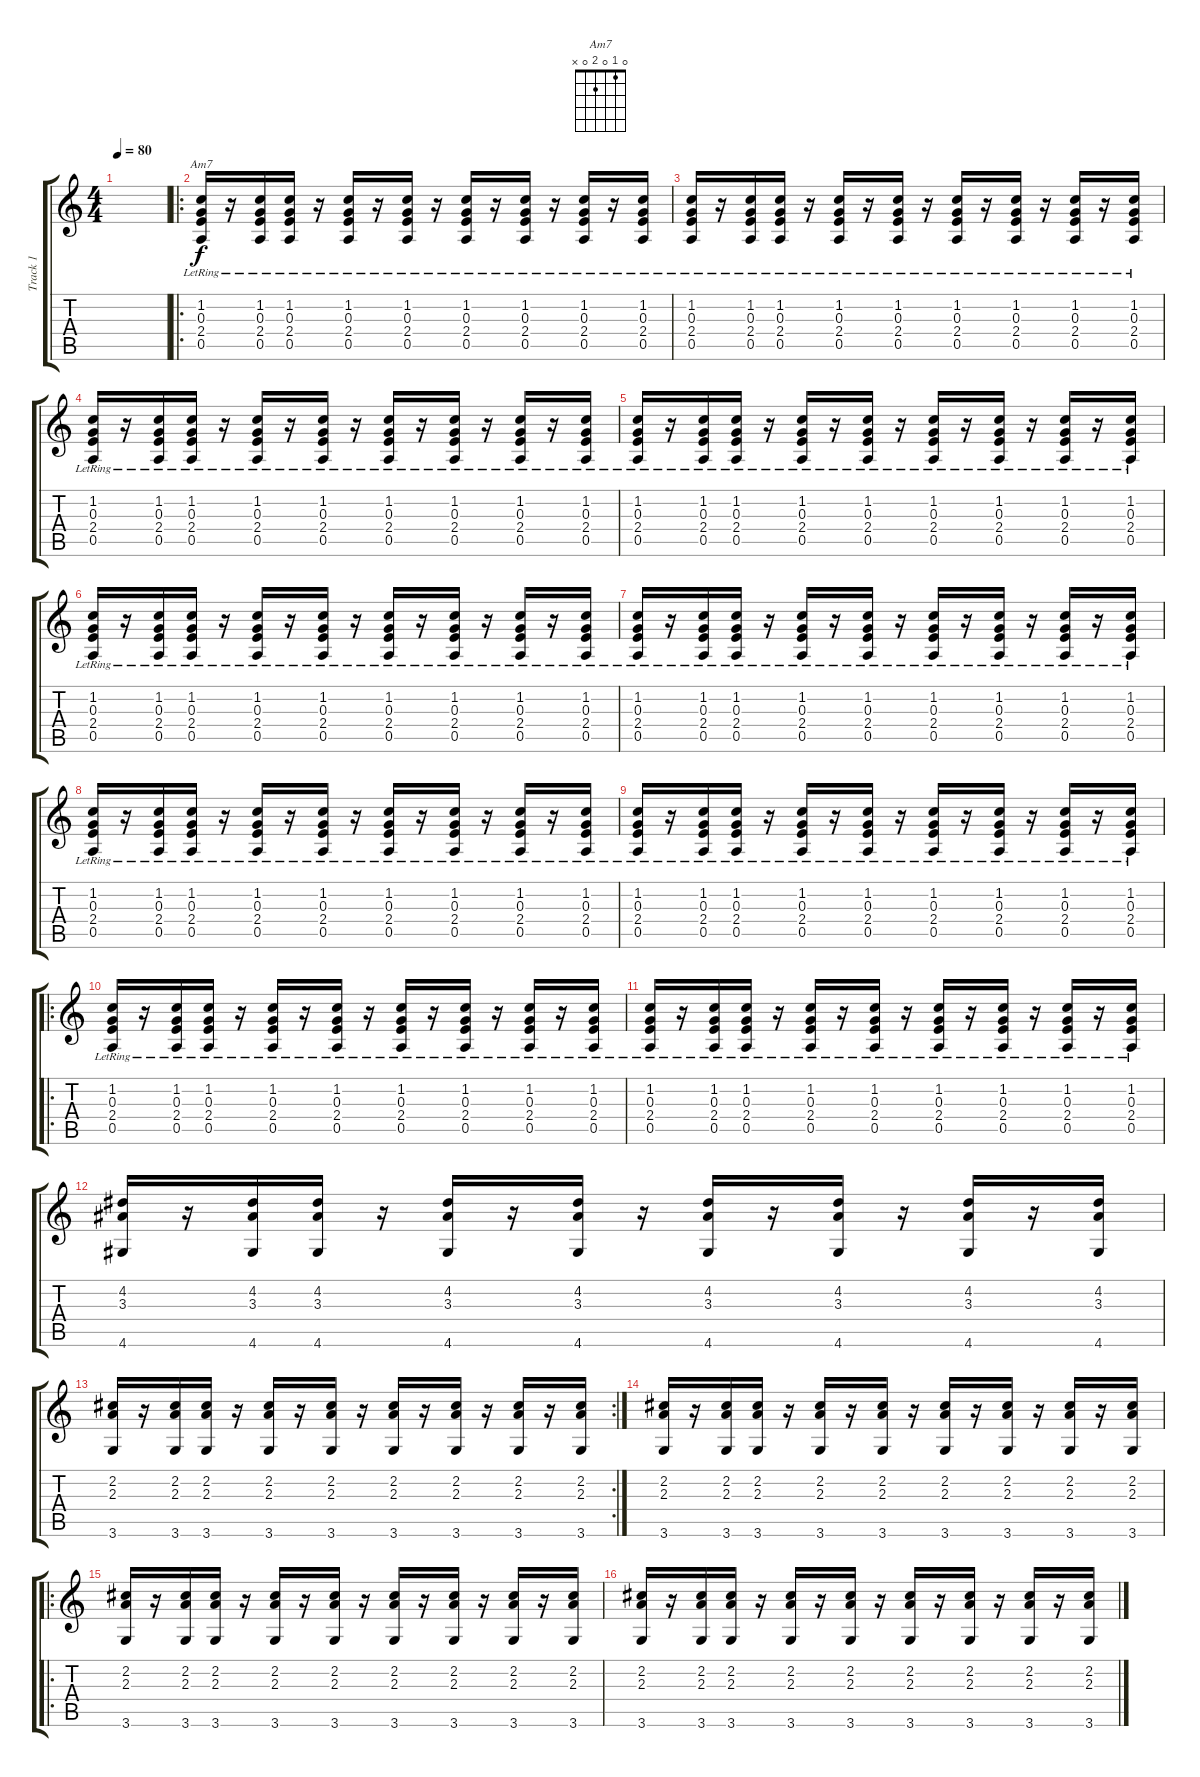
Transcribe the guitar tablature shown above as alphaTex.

\track ("Track 1" "Track 1") {instrument electricguitarjazz}
\staff {score tabs}
\tuning (E4 B3 G3 D3 A2 E2) {hide}
\chord ("Am7" 0 1 0 2 0 x)
\ts (4 4)
\tempo 80
\clef g2
\ks c
|
\ro
(1.2{lr} 0.3{lr} 2.4{lr} 0.5{lr}).16{ch "Am7"} r.16 (1.2{lr} 0.3{lr} 2.4{lr} 0.5{lr}).16 (1.2{lr} 0.3{lr} 2.4{lr} 0.5{lr}).16 r.16 (1.2{lr} 0.3{lr} 2.4{lr} 0.5{lr}).16 r.16 (1.2{lr} 0.3{lr} 2.4{lr} 0.5{lr}).16 r.16 (1.2{lr} 0.3{lr} 2.4{lr} 0.5{lr}).16 r.16 (1.2{lr} 0.3{lr} 2.4{lr} 0.5{lr}).16 r.16 (1.2{lr} 0.3{lr} 2.4{lr} 0.5{lr}).16 r.16 (1.2{lr} 0.3{lr} 2.4 0.5{lr}).16 |
(1.2{lr} 0.3{lr} 2.4{lr} 0.5{lr}).16 r.16 (1.2{lr} 0.3{lr} 2.4{lr} 0.5{lr}).16 (1.2{lr} 0.3{lr} 2.4{lr} 0.5{lr}).16 r.16 (1.2{lr} 0.3{lr} 2.4{lr} 0.5{lr}).16 r.16 (1.2{lr} 0.3{lr} 2.4{lr} 0.5{lr}).16 r.16 (1.2{lr} 0.3{lr} 2.4{lr} 0.5{lr}).16 r.16 (1.2{lr} 0.3{lr} 2.4{lr} 0.5{lr}).16 r.16 (1.2{lr} 0.3{lr} 2.4{lr} 0.5{lr}).16 r.16 (1.2{lr} 0.3{lr} 2.4 0.5{lr}).16 |
(1.2{lr} 0.3{lr} 2.4{lr} 0.5{lr}).16 r.16 (1.2{lr} 0.3{lr} 2.4{lr} 0.5{lr}).16 (1.2{lr} 0.3{lr} 2.4{lr} 0.5{lr}).16 r.16 (1.2{lr} 0.3{lr} 2.4{lr} 0.5{lr}).16 r.16 (1.2{lr} 0.3{lr} 2.4{lr} 0.5{lr}).16 r.16 (1.2{lr} 0.3{lr} 2.4{lr} 0.5{lr}).16 r.16 (1.2{lr} 0.3{lr} 2.4{lr} 0.5{lr}).16 r.16 (1.2{lr} 0.3{lr} 2.4{lr} 0.5{lr}).16 r.16 (1.2{lr} 0.3{lr} 2.4 0.5{lr}).16 |
(1.2{lr} 0.3{lr} 2.4{lr} 0.5{lr}).16 r.16 (1.2{lr} 0.3{lr} 2.4{lr} 0.5{lr}).16 (1.2{lr} 0.3{lr} 2.4{lr} 0.5{lr}).16 r.16 (1.2{lr} 0.3{lr} 2.4{lr} 0.5{lr}).16 r.16 (1.2{lr} 0.3{lr} 2.4{lr} 0.5{lr}).16 r.16 (1.2{lr} 0.3{lr} 2.4{lr} 0.5{lr}).16 r.16 (1.2{lr} 0.3{lr} 2.4{lr} 0.5{lr}).16 r.16 (1.2{lr} 0.3{lr} 2.4{lr} 0.5{lr}).16 r.16 (1.2{lr} 0.3{lr} 2.4 0.5{lr}).16 |
(1.2{lr} 0.3{lr} 2.4{lr} 0.5{lr}).16 r.16 (1.2{lr} 0.3{lr} 2.4{lr} 0.5{lr}).16 (1.2{lr} 0.3{lr} 2.4{lr} 0.5{lr}).16 r.16 (1.2{lr} 0.3{lr} 2.4{lr} 0.5{lr}).16 r.16 (1.2{lr} 0.3{lr} 2.4{lr} 0.5{lr}).16 r.16 (1.2{lr} 0.3{lr} 2.4{lr} 0.5{lr}).16 r.16 (1.2{lr} 0.3{lr} 2.4{lr} 0.5{lr}).16 r.16 (1.2{lr} 0.3{lr} 2.4{lr} 0.5{lr}).16 r.16 (1.2{lr} 0.3{lr} 2.4 0.5{lr}).16 |
(1.2{lr} 0.3{lr} 2.4{lr} 0.5{lr}).16 r.16 (1.2{lr} 0.3{lr} 2.4{lr} 0.5{lr}).16 (1.2{lr} 0.3{lr} 2.4{lr} 0.5{lr}).16 r.16 (1.2{lr} 0.3{lr} 2.4{lr} 0.5{lr}).16 r.16 (1.2{lr} 0.3{lr} 2.4{lr} 0.5{lr}).16 r.16 (1.2{lr} 0.3{lr} 2.4{lr} 0.5{lr}).16 r.16 (1.2{lr} 0.3{lr} 2.4{lr} 0.5{lr}).16 r.16 (1.2{lr} 0.3{lr} 2.4{lr} 0.5{lr}).16 r.16 (1.2{lr} 0.3{lr} 2.4 0.5{lr}).16 |
(1.2{lr} 0.3{lr} 2.4{lr} 0.5{lr}).16 r.16 (1.2{lr} 0.3{lr} 2.4{lr} 0.5{lr}).16 (1.2{lr} 0.3{lr} 2.4{lr} 0.5{lr}).16 r.16 (1.2{lr} 0.3{lr} 2.4{lr} 0.5{lr}).16 r.16 (1.2{lr} 0.3{lr} 2.4{lr} 0.5{lr}).16 r.16 (1.2{lr} 0.3{lr} 2.4{lr} 0.5{lr}).16 r.16 (1.2{lr} 0.3{lr} 2.4{lr} 0.5{lr}).16 r.16 (1.2{lr} 0.3{lr} 2.4{lr} 0.5{lr}).16 r.16 (1.2{lr} 0.3{lr} 2.4 0.5{lr}).16 |
(1.2{lr} 0.3{lr} 2.4{lr} 0.5{lr}).16 r.16 (1.2{lr} 0.3{lr} 2.4{lr} 0.5{lr}).16 (1.2{lr} 0.3{lr} 2.4{lr} 0.5{lr}).16 r.16 (1.2{lr} 0.3{lr} 2.4{lr} 0.5{lr}).16 r.16 (1.2{lr} 0.3{lr} 2.4{lr} 0.5{lr}).16 r.16 (1.2{lr} 0.3{lr} 2.4{lr} 0.5{lr}).16 r.16 (1.2{lr} 0.3{lr} 2.4{lr} 0.5{lr}).16 r.16 (1.2{lr} 0.3{lr} 2.4{lr} 0.5{lr}).16 r.16 (1.2{lr} 0.3{lr} 2.4 0.5{lr}).16 |
\ro
(1.2{lr} 0.3{lr} 2.4{lr} 0.5{lr}).16 r.16 (1.2{lr} 0.3{lr} 2.4{lr} 0.5{lr}).16 (1.2{lr} 0.3{lr} 2.4{lr} 0.5{lr}).16 r.16 (1.2{lr} 0.3{lr} 2.4{lr} 0.5{lr}).16 r.16 (1.2{lr} 0.3{lr} 2.4{lr} 0.5{lr}).16 r.16 (1.2{lr} 0.3{lr} 2.4{lr} 0.5{lr}).16 r.16 (1.2{lr} 0.3{lr} 2.4{lr} 0.5{lr}).16 r.16 (1.2{lr} 0.3{lr} 2.4{lr} 0.5{lr}).16 r.16 (1.2{lr} 0.3{lr} 2.4 0.5{lr}).16 |
(1.2{lr} 0.3{lr} 2.4{lr} 0.5{lr}).16 r.16 (1.2{lr} 0.3{lr} 2.4{lr} 0.5{lr}).16 (1.2{lr} 0.3{lr} 2.4{lr} 0.5{lr}).16 r.16 (1.2{lr} 0.3{lr} 2.4{lr} 0.5{lr}).16 r.16 (1.2{lr} 0.3{lr} 2.4{lr} 0.5{lr}).16 r.16 (1.2{lr} 0.3{lr} 2.4{lr} 0.5{lr}).16 r.16 (1.2{lr} 0.3{lr} 2.4{lr} 0.5{lr}).16 r.16 (1.2{lr} 0.3{lr} 2.4{lr} 0.5{lr}).16 r.16 (1.2{lr} 0.3{lr} 2.4 0.5{lr}).16 |
(4.2 3.3 4.6).16 r.16 (4.2 3.3 4.6).16 (4.2 3.3 4.6).16 r.16 (4.2 3.3 4.6).16 r.16 (4.2 3.3 4.6).16 r.16 (4.2 3.3 4.6).16 r.16 (4.2 3.3 4.6).16 r.16 (4.2 3.3 4.6).16 r.16 (4.2 3.3 4.6).16 |
\rc 2
(2.2 2.3 3.6).16 r.16 (2.2 2.3 3.6).16 (2.2 2.3 3.6).16 r.16 (2.2 2.3 3.6).16 r.16 (2.2 2.3 3.6).16 r.16 (2.2 2.3 3.6).16 r.16 (2.2 2.3 3.6).16 r.16 (2.2 2.3 3.6).16 r.16 (2.2 2.3 3.6).16 |
(2.2 2.3 3.6).16 r.16 (2.2 2.3 3.6).16 (2.2 2.3 3.6).16 r.16 (2.2 2.3 3.6).16 r.16 (2.2 2.3 3.6).16 r.16 (2.2 2.3 3.6).16 r.16 (2.2 2.3 3.6).16 r.16 (2.2 2.3 3.6).16 r.16 (2.2 2.3 3.6).16 |
\ro
(2.2 2.3 3.6).16 r.16 (2.2 2.3 3.6).16 (2.2 2.3 3.6).16 r.16 (2.2 2.3 3.6).16 r.16 (2.2 2.3 3.6).16 r.16 (2.2 2.3 3.6).16 r.16 (2.2 2.3 3.6).16 r.16 (2.2 2.3 3.6).16 r.16 (2.2 2.3 3.6).16 |
(2.2 2.3 3.6).16 r.16 (2.2 2.3 3.6).16 (2.2 2.3 3.6).16 r.16 (2.2 2.3 3.6).16 r.16 (2.2 2.3 3.6).16 r.16 (2.2 2.3 3.6).16 r.16 (2.2 2.3 3.6).16 r.16 (2.2 2.3 3.6).16 r.16 (2.2 2.3 3.6).16
